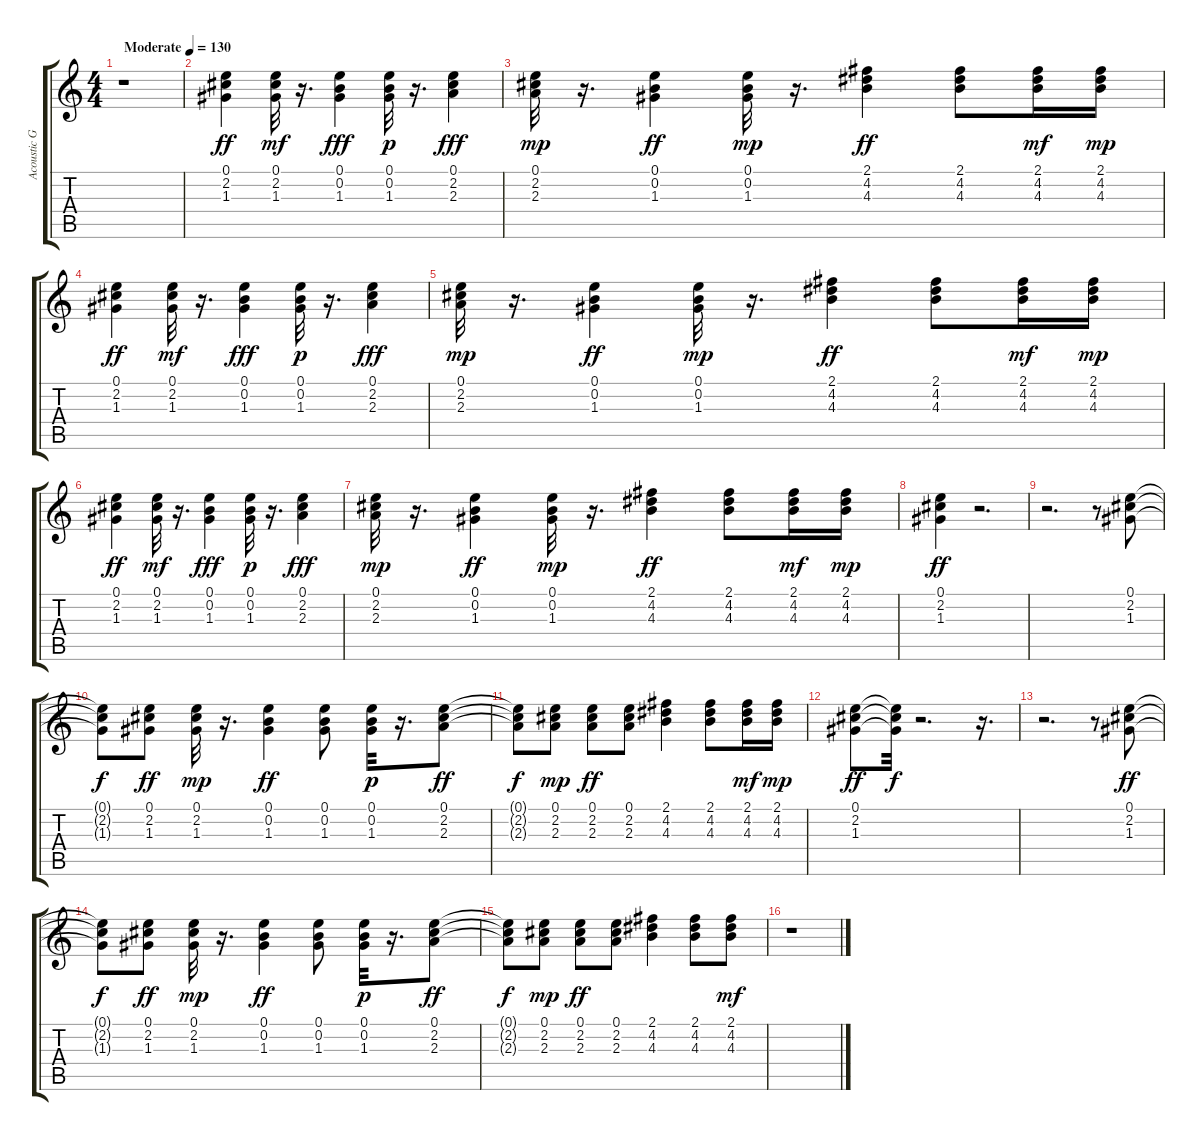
\track ("Acoustic Guitar 1" "Acoustic G") {instrument acousticguitarsteel}
\staff {score tabs}
\tuning (E4 B3 G3 D3 A2 E2) {hide}
\ts (4 4)
\tempo (130 "Moderate")
\clef g2
\ks c
r.1{dy ff instrument acousticguitarsteel} |
(0.1 2.2 1.3).4 (0.1 2.2 1.3).32{dy mf} r.16{d} (0.1 0.2 1.3).4{dy fff} (0.1 0.2 1.3).32{dy p} r.16{d} (0.1 2.2 2.3).4{dy fff} |
(0.1 2.2 2.3).32{dy mp} r.16{d} (0.1 0.2 1.3).4{dy ff} (0.1 0.2 1.3).32{dy mp} r.16{d} (2.1 4.2 4.3).4{dy ff} (2.1 4.2 4.3).8 (2.1 4.2 4.3).16{dy mf} (2.1 4.2 4.3).16{dy mp} |
(0.1 2.2 1.3).4{dy ff} (0.1 2.2 1.3).32{dy mf} r.16{d} (0.1 0.2 1.3).4{dy fff} (0.1 0.2 1.3).32{dy p} r.16{d} (0.1 2.2 2.3).4{dy fff} |
(0.1 2.2 2.3).32{dy mp} r.16{d} (0.1 0.2 1.3).4{dy ff} (0.1 0.2 1.3).32{dy mp} r.16{d} (2.1 4.2 4.3).4{dy ff} (2.1 4.2 4.3).8 (2.1 4.2 4.3).16{dy mf} (2.1 4.2 4.3).16{dy mp} |
(0.1 2.2 1.3).4{dy ff} (0.1 2.2 1.3).32{dy mf} r.16{d} (0.1 0.2 1.3).4{dy fff} (0.1 0.2 1.3).32{dy p} r.16{d} (0.1 2.2 2.3).4{dy fff} |
(0.1 2.2 2.3).32{dy mp} r.16{d} (0.1 0.2 1.3).4{dy ff} (0.1 0.2 1.3).32{dy mp} r.16{d} (2.1 4.2 4.3).4{dy ff} (2.1 4.2 4.3).8 (2.1 4.2 4.3).16{dy mf} (2.1 4.2 4.3).16{dy mp} |
(0.1 2.2 1.3).4{dy ff} r.2{d} |
r.2{d} r.8 (0.1 2.2 1.3).8 |
(0.1{t} 2.2{t} 1.3{t}).8{dy f} (0.1 2.2 1.3).8{dy ff} (0.1 2.2 1.3).32{dy mp} r.16{d} (0.1 0.2 1.3).4{dy ff} (0.1 0.2 1.3).8 (0.1 0.2 1.3).32{dy p} r.16{d} (0.1 2.2 2.3).8{dy ff} |
(0.1{t} 2.2{t} 2.3{t}).8{dy f} (0.1 2.2 2.3).8{dy mp} (0.1 2.2 2.3).8{dy ff} (0.1 2.2 2.3).8 (2.1 4.2 4.3).4 (2.1 4.2 4.3).8 (2.1 4.2 4.3).16{dy mf} (2.1 4.2 4.3).16{dy mp} |
(0.1 2.2 1.3).8{dy ff} (0.1{t} 2.2{t} 1.3{t}).32{dy f} r.2{d} r.16{d} |
r.2{d} r.8 (0.1 2.2 1.3).8{dy ff} |
(0.1{t} 2.2{t} 1.3{t}).8{dy f} (0.1 2.2 1.3).8{dy ff} (0.1 2.2 1.3).32{dy mp} r.16{d} (0.1 0.2 1.3).4{dy ff} (0.1 0.2 1.3).8 (0.1 0.2 1.3).32{dy p} r.16{d} (0.1 2.2 2.3).8{dy ff} |
(0.1{t} 2.2{t} 2.3{t}).8{dy f} (0.1 2.2 2.3).8{dy mp} (0.1 2.2 2.3).8{dy ff} (0.1 2.2 2.3).8 (2.1 4.2 4.3).4 (2.1 4.2 4.3).8 (2.1 4.2 4.3).8{dy mf} |
r.1
